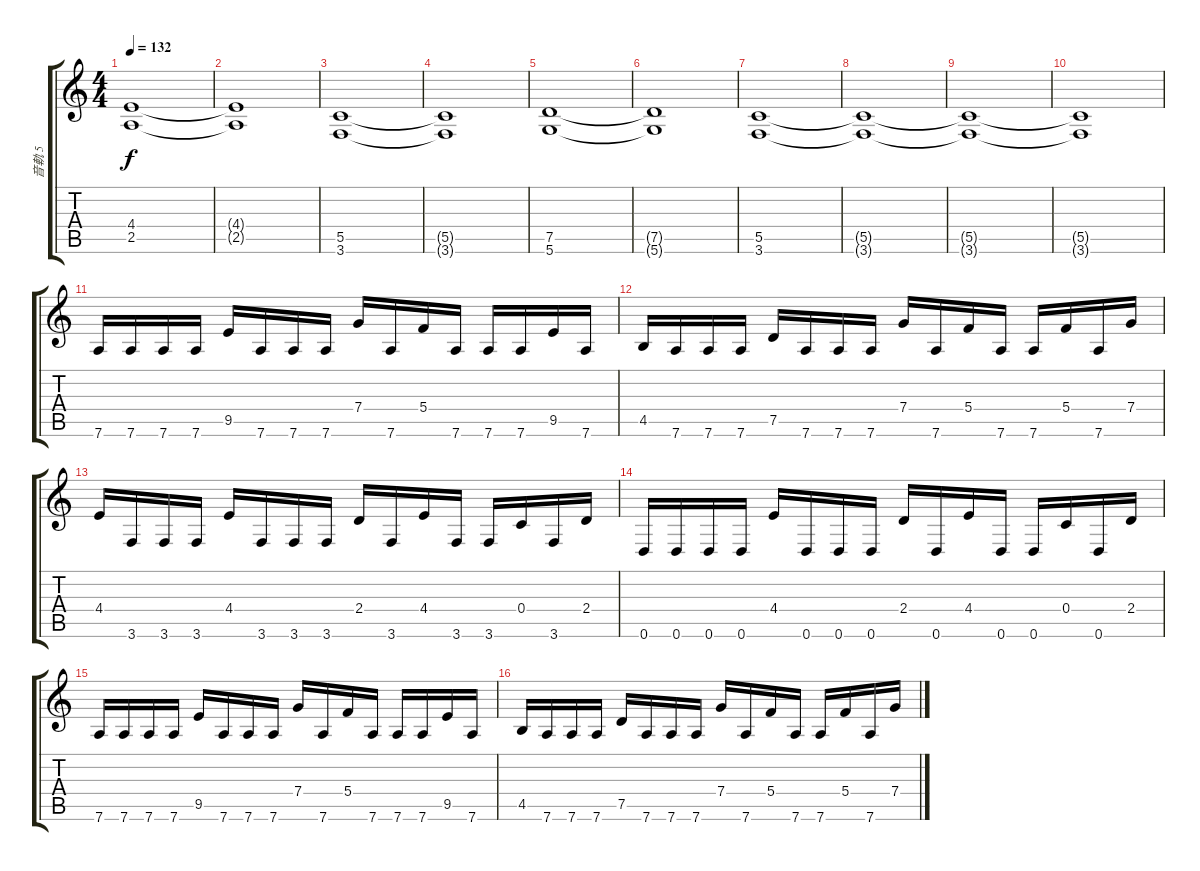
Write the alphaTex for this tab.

\track ("音軌 5" "音軌 5") {instrument overdrivenguitar}
\staff {score tabs}
\tuning (D4 A3 F3 C3 G2 D2) {hide}
\ts (4 4)
\tempo 132
\clef g2
\ks c
(4.4 2.5).1{dy f instrument overdrivenguitar} |
(4.4{t} 2.5{t}).1 |
(5.5 3.6).1 |
(5.5{t} 3.6{t}).1 |
(7.5 5.6).1 |
(7.5{t} 5.6{t}).1 |
(5.5 3.6).1 |
(5.5{t} 3.6{t}).1 |
(5.5{t} 3.6{t}).1 |
(5.5{t} 3.6{t}).1 |
7.6.16 7.6.16 7.6.16 7.6.16 9.5.16 7.6.16 7.6.16 7.6.16 7.4.16 7.6.16 5.4.16 7.6.16 7.6.16 7.6.16 9.5.16 7.6.16 |
4.5.16 7.6.16 7.6.16 7.6.16 7.5.16 7.6.16 7.6.16 7.6.16 7.4.16 7.6.16 5.4.16 7.6.16 7.6.16 5.4.16 7.6.16 7.4.16 |
4.4.16 3.6.16 3.6.16 3.6.16 4.4.16 3.6.16 3.6.16 3.6.16 2.4.16 3.6.16 4.4.16 3.6.16 3.6.16 0.4.16 3.6.16 2.4.16 |
0.6.16 0.6.16 0.6.16 0.6.16 4.4.16 0.6.16 0.6.16 0.6.16 2.4.16 0.6.16 4.4.16 0.6.16 0.6.16 0.4.16 0.6.16 2.4.16 |
7.6.16 7.6.16 7.6.16 7.6.16 9.5.16 7.6.16 7.6.16 7.6.16 7.4.16 7.6.16 5.4.16 7.6.16 7.6.16 7.6.16 9.5.16 7.6.16 |
4.5.16 7.6.16 7.6.16 7.6.16 7.5.16 7.6.16 7.6.16 7.6.16 7.4.16 7.6.16 5.4.16 7.6.16 7.6.16 5.4.16 7.6.16 7.4.16
